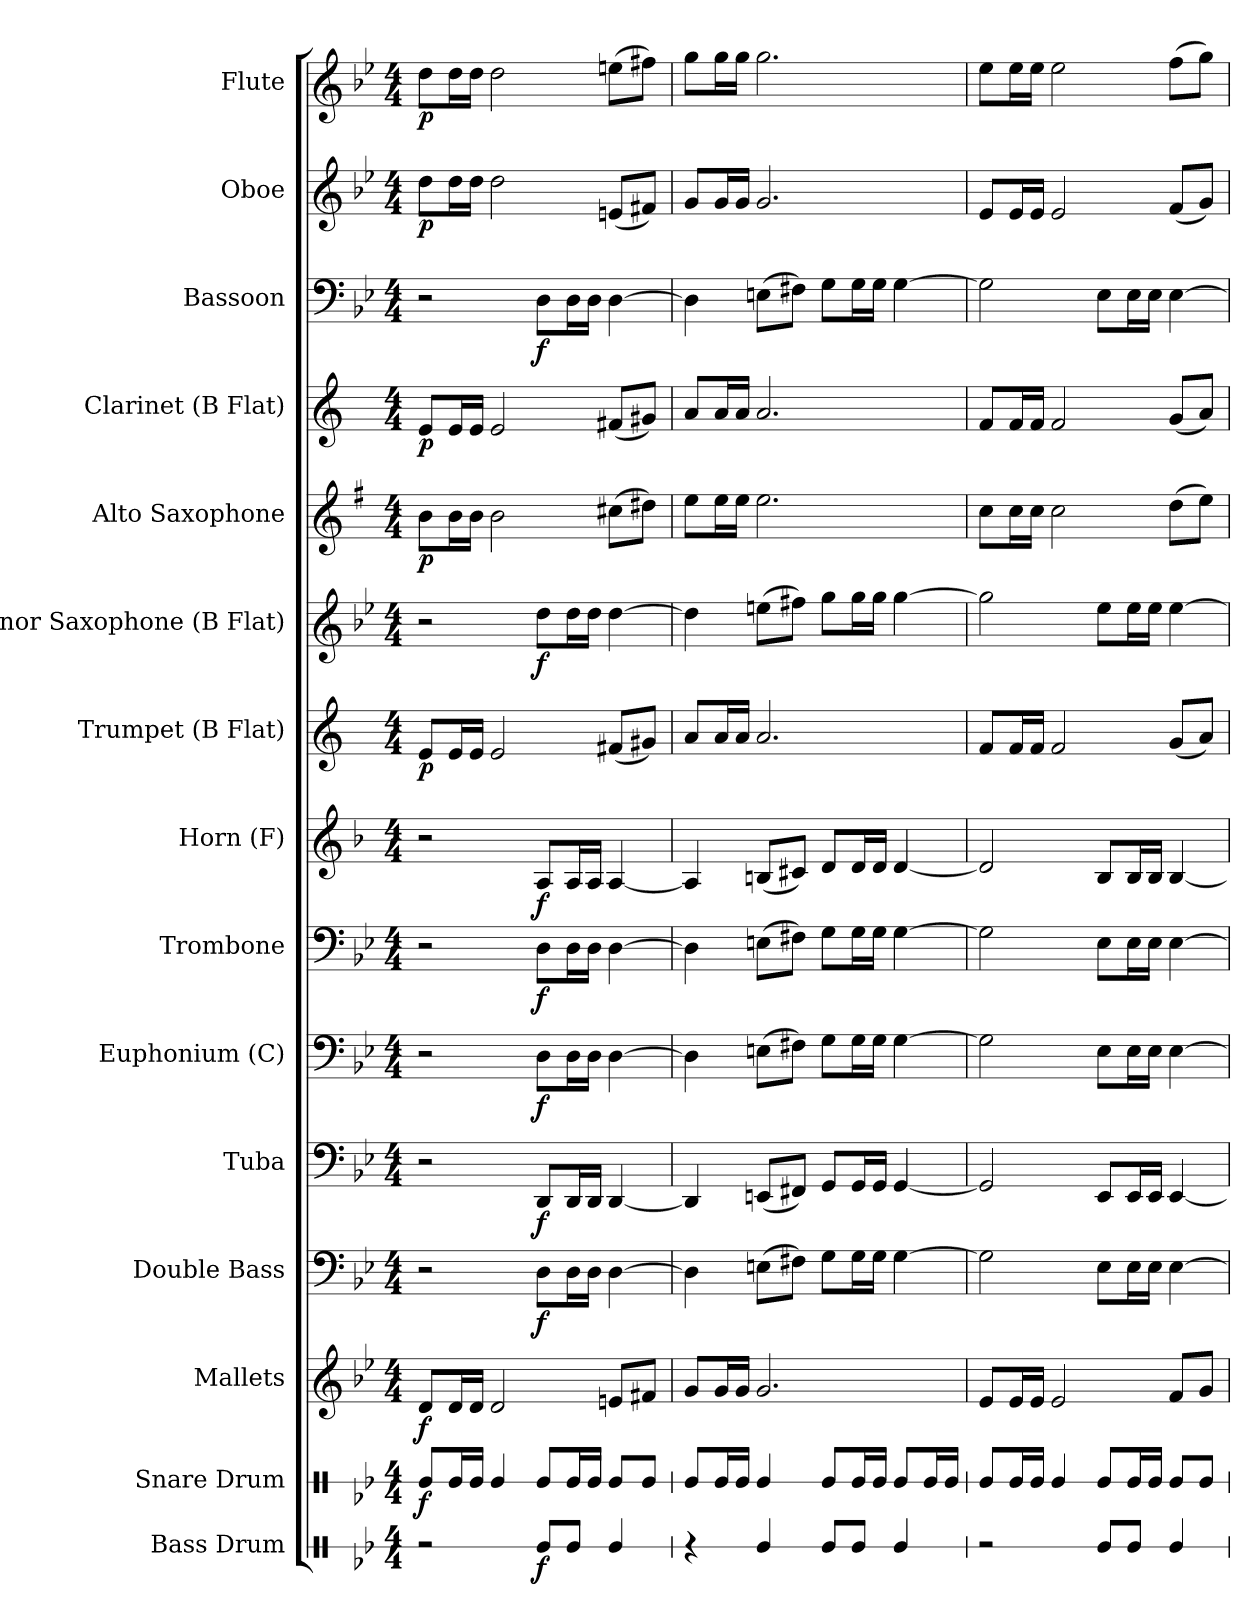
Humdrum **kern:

**kern	**dynam	**kern	**dynam	**kern	**dynam	**kern	**dynam	**kern	**dynam	**kern	**dynam	**kern	**dynam	**kern	**dynam	**kern	**dynam	**kern	**dynam	**kern	**dynam	**kern	**dynam	**kern	**dynam	**kern	**dynam	**kern	**dynam
*part15	*part15	*part14	*part14	*part13	*part13	*part12	*part12	*part11	*part11	*part10	*part10	*part9	*part9	*part8	*part8	*part7	*part7	*part6	*part6	*part5	*part5	*part4	*part4	*part3	*part3	*part2	*part2	*part1	*part1
*staff15	*staff15	*staff14	*staff14	*staff13	*staff13	*staff12	*staff12	*staff11	*staff11	*staff10	*staff10	*staff9	*staff9	*staff8	*staff8	*staff7	*staff7	*staff6	*staff6	*staff5	*staff5	*staff4	*staff4	*staff3	*staff3	*staff2	*staff2	*staff1	*staff1
*I"Bass Drum	*	*I"Snare Drum	*	*I"Mallets	*	*I"Double Bass	*	*I"Tuba	*	*I"Euphonium (C)	*	*I"Trombone	*	*I"Horn (F)	*	*I"Trumpet (B Flat)	*	*I"Tenor Saxophone (B Flat)	*	*I"Alto Saxophone	*	*I"Clarinet (B Flat)	*	*I"Bassoon	*	*I"Oboe	*	*I"Flute	*
*stria1	*	*stria1	*	*	*	*	*	*	*	*	*	*	*	*	*	*	*	*	*	*	*	*	*	*	*	*	*	*	*
*clefX	*	*clefX	*	*clefG2	*	*clefF4	*	*clefF4	*	*clefF4	*	*clefF4	*	*clefG2	*	*clefG2	*	*clefG2	*	*clefG2	*	*clefG2	*	*clefF4	*	*clefG2	*	*clefG2	*
*	*	*	*	*ITrd-14c-24	*	*ITrd7c12	*	*	*	*	*	*	*	*ITrd4c7	*	*ITrd1c2	*	*ITrd8c14	*	*ITrd5c9	*	*ITrd1c2	*	*	*	*	*	*	*
*k[b-e-]	*	*k[b-e-]	*	*k[b-e-]	*	*k[b-e-]	*	*k[b-e-]	*	*k[b-e-]	*	*k[b-e-]	*	*k[b-e-]	*	*k[b-e-]	*	*k[b-e-]	*	*k[b-e-]	*	*k[b-e-]	*	*k[b-e-]	*	*k[b-e-]	*	*k[b-e-]	*
*B-:	*	*B-:	*	*B-:	*	*B-:	*	*B-:	*	*B-:	*	*B-:	*	*B-:	*	*B-:	*	*B-:	*	*B-:	*	*B-:	*	*B-:	*	*B-:	*	*B-:	*
*M4/4	*	*M4/4	*	*M4/4	*	*M4/4	*	*M4/4	*	*M4/4	*	*M4/4	*	*M4/4	*	*M4/4	*	*M4/4	*	*M4/4	*	*M4/4	*	*M4/4	*	*M4/4	*	*M4/4	*
*MM84	*	*MM84	*	*MM84	*	*MM84	*	*MM84	*	*MM84	*	*MM84	*	*MM84	*	*MM84	*	*MM84	*	*MM84	*	*MM84	*	*MM84	*	*MM84	*	*MM84	*
=1	=1	=1	=1	=1	=1	=1	=1	=1	=1	=1	=1	=1	=1	=1	=1	=1	=1	=1	=1	=1	=1	=1	=1	=1	=1	=1	=1	=1	=1
!	!	!	!LO:DY:b	!	!LO:DY:b	!	!	!	!	!	!	!	!	!	!	!	!LO:DY:b	!	!	!	!LO:DY:b	!	!LO:DY:b	!	!	!	!LO:DY:b	!	!LO:DY:b
2r	.	8Re/L	f	8ddd/L	f	2r	.	2r	.	2r	.	2r	.	2r	.	8d/L	p	2r	.	8d\L	p	8d/L	p	2r	.	8dd\L	p	8dd\L	p
.	.	16Re/L	.	16ddd/L	.	.	.	.	.	.	.	.	.	.	.	16d/L	.	.	.	16d\L	.	16d/L	.	.	.	16dd\L	.	16dd\L	.
.	.	16Re/JJ	.	16ddd/JJ	.	.	.	.	.	.	.	.	.	.	.	16d/JJ	.	.	.	16d\JJ	.	16d/JJ	.	.	.	16dd\JJ	.	16dd\JJ	.
.	.	4Re/	.	2ddd/	.	.	.	.	.	.	.	.	.	.	.	2d/	.	.	.	2d\	.	2d/	.	.	.	2dd\	.	2dd\	.
!	!LO:DY:b	!	!	!	!	!	!LO:DY:b	!	!LO:DY:b	!	!LO:DY:b	!	!LO:DY:b	!	!LO:DY:b	!	!	!	!LO:DY:b	!	!	!	!	!	!LO:DY:b	!	!	!	!
8Re/L	f	8Re/L	.	.	.	8DD\L	f	8DD/L	f	8D\L	f	8D\L	f	8D/L	f	.	.	8d\L	f	.	.	.	.	8D\L	f	.	.	.	.
8Re/J	.	16Re/L	.	.	.	16DD\L	.	16DD/L	.	16D\L	.	16D\L	.	16D/L	.	.	.	16d\L	.	.	.	.	.	16D\L	.	.	.	.	.
.	.	16Re/JJ	.	.	.	16DD\JJ	.	16DD/JJ	.	16D\JJ	.	16D\JJ	.	16D/JJ	.	.	.	16d\JJ	.	.	.	.	.	16D\JJ	.	.	.	.	.
4Re/	.	8Re/L	.	8eeen/L	.	[4DD\	.	[4DD/	.	[4D\	.	[4D\	.	[4D/	.	(8en/L	.	[4d\	.	(8en\L	.	(8en/L	.	[4D\	.	(8en/L	.	(8een\L	.
.	.	8Re/J	.	8fff#X/J	.	.	.	.	.	.	.	.	.	.	.	8f#X/J)	.	.	.	8f#X\J)	.	8f#X/J)	.	.	.	8f#X/J)	.	8ff#X\J)	.
=2	=2	=2	=2	=2	=2	=2	=2	=2	=2	=2	=2	=2	=2	=2	=2	=2	=2	=2	=2	=2	=2	=2	=2	=2	=2	=2	=2	=2	=2
4r	.	8Re/L	.	8ggg/L	.	4DD\]	.	4DD/]	.	4D\]	.	4D\]	.	4D/]	.	8g/L	.	4d\]	.	8g\L	.	8g/L	.	4D\]	.	8g/L	.	8gg\L	.
.	.	16Re/L	.	16ggg/L	.	.	.	.	.	.	.	.	.	.	.	16g/L	.	.	.	16g\L	.	16g/L	.	.	.	16g/L	.	16gg\L	.
.	.	16Re/JJ	.	16ggg/JJ	.	.	.	.	.	.	.	.	.	.	.	16g/JJ	.	.	.	16g\JJ	.	16g/JJ	.	.	.	16g/JJ	.	16gg\JJ	.
4Re/	.	4Re/	.	2.ggg/	.	(8EEn\L	.	(8EEn/L	.	(8En\L	.	(8En\L	.	(8En/L	.	2.g/	.	(8en\L	.	2.g\	.	2.g/	.	(8En\L	.	2.g/	.	2.gg\	.
.	.	.	.	.	.	8FF#X\J)	.	8FF#X/J)	.	8F#X\J)	.	8F#X\J)	.	8F#X/J)	.	.	.	8f#X\J)	.	.	.	.	.	8F#X\J)	.	.	.	.	.
8Re/L	.	8Re/L	.	.	.	8GG\L	.	8GG/L	.	8G\L	.	8G\L	.	8G/L	.	.	.	8g\L	.	.	.	.	.	8G\L	.	.	.	.	.
8Re/J	.	16Re/L	.	.	.	16GG\L	.	16GG/L	.	16G\L	.	16G\L	.	16G/L	.	.	.	16g\L	.	.	.	.	.	16G\L	.	.	.	.	.
.	.	16Re/JJ	.	.	.	16GG\JJ	.	16GG/JJ	.	16G\JJ	.	16G\JJ	.	16G/JJ	.	.	.	16g\JJ	.	.	.	.	.	16G\JJ	.	.	.	.	.
4Re/	.	8Re/L	.	.	.	[4GG\	.	[4GG/	.	[4G\	.	[4G\	.	[4G/	.	.	.	[4g\	.	.	.	.	.	[4G\	.	.	.	.	.
.	.	16Re/L	.	.	.	.	.	.	.	.	.	.	.	.	.	.	.	.	.	.	.	.	.	.	.	.	.	.	.
.	.	16Re/JJ	.	.	.	.	.	.	.	.	.	.	.	.	.	.	.	.	.	.	.	.	.	.	.	.	.	.	.
=3	=3	=3	=3	=3	=3	=3	=3	=3	=3	=3	=3	=3	=3	=3	=3	=3	=3	=3	=3	=3	=3	=3	=3	=3	=3	=3	=3	=3	=3
2r	.	8Re/L	.	8eee-/L	.	2GG\]	.	2GG/]	.	2G\]	.	2G\]	.	2G/]	.	8e-/L	.	2g\]	.	8e-\L	.	8e-/L	.	2G\]	.	8e-/L	.	8ee-\L	.
.	.	16Re/L	.	16eee-/L	.	.	.	.	.	.	.	.	.	.	.	16e-/L	.	.	.	16e-\L	.	16e-/L	.	.	.	16e-/L	.	16ee-\L	.
.	.	16Re/JJ	.	16eee-/JJ	.	.	.	.	.	.	.	.	.	.	.	16e-/JJ	.	.	.	16e-\JJ	.	16e-/JJ	.	.	.	16e-/JJ	.	16ee-\JJ	.
.	.	4Re/	.	2eee-/	.	.	.	.	.	.	.	.	.	.	.	2e-/	.	.	.	2e-\	.	2e-/	.	.	.	2e-/	.	2ee-\	.
8Re/L	.	8Re/L	.	.	.	8EE-i\L	.	8EE-i/L	.	8E-i\L	.	8E-i\L	.	8E-i/L	.	.	.	8e-i\L	.	.	.	.	.	8E-i\L	.	.	.	.	.
8Re/J	.	16Re/L	.	.	.	16EE-\L	.	16EE-/L	.	16E-\L	.	16E-\L	.	16E-/L	.	.	.	16e-\L	.	.	.	.	.	16E-\L	.	.	.	.	.
.	.	16Re/JJ	.	.	.	16EE-\JJ	.	16EE-/JJ	.	16E-\JJ	.	16E-\JJ	.	16E-/JJ	.	.	.	16e-\JJ	.	.	.	.	.	16E-\JJ	.	.	.	.	.
4Re/	.	8Re/L	.	8fff/L	.	[4EE-\	.	[4EE-/	.	[4E-\	.	[4E-\	.	[4E-/	.	(8f/L	.	[4e-\	.	(8f\L	.	(8f/L	.	[4E-\	.	(8f/L	.	(8ff\L	.
.	.	8Re/J	.	8ggg/J	.	.	.	.	.	.	.	.	.	.	.	8g/J)	.	.	.	8g\J)	.	8g/J)	.	.	.	8g/J)	.	8gg\J)	.
=	=	=	=	=	=	=	=	=	=	=	=	=	=	=	=	=	=	=	=	=	=	=	=	=	=	=	=	=	=
*-	*-	*-	*-	*-	*-	*-	*-	*-	*-	*-	*-	*-	*-	*-	*-	*-	*-	*-	*-	*-	*-	*-	*-	*-	*-	*-	*-	*-	*-
